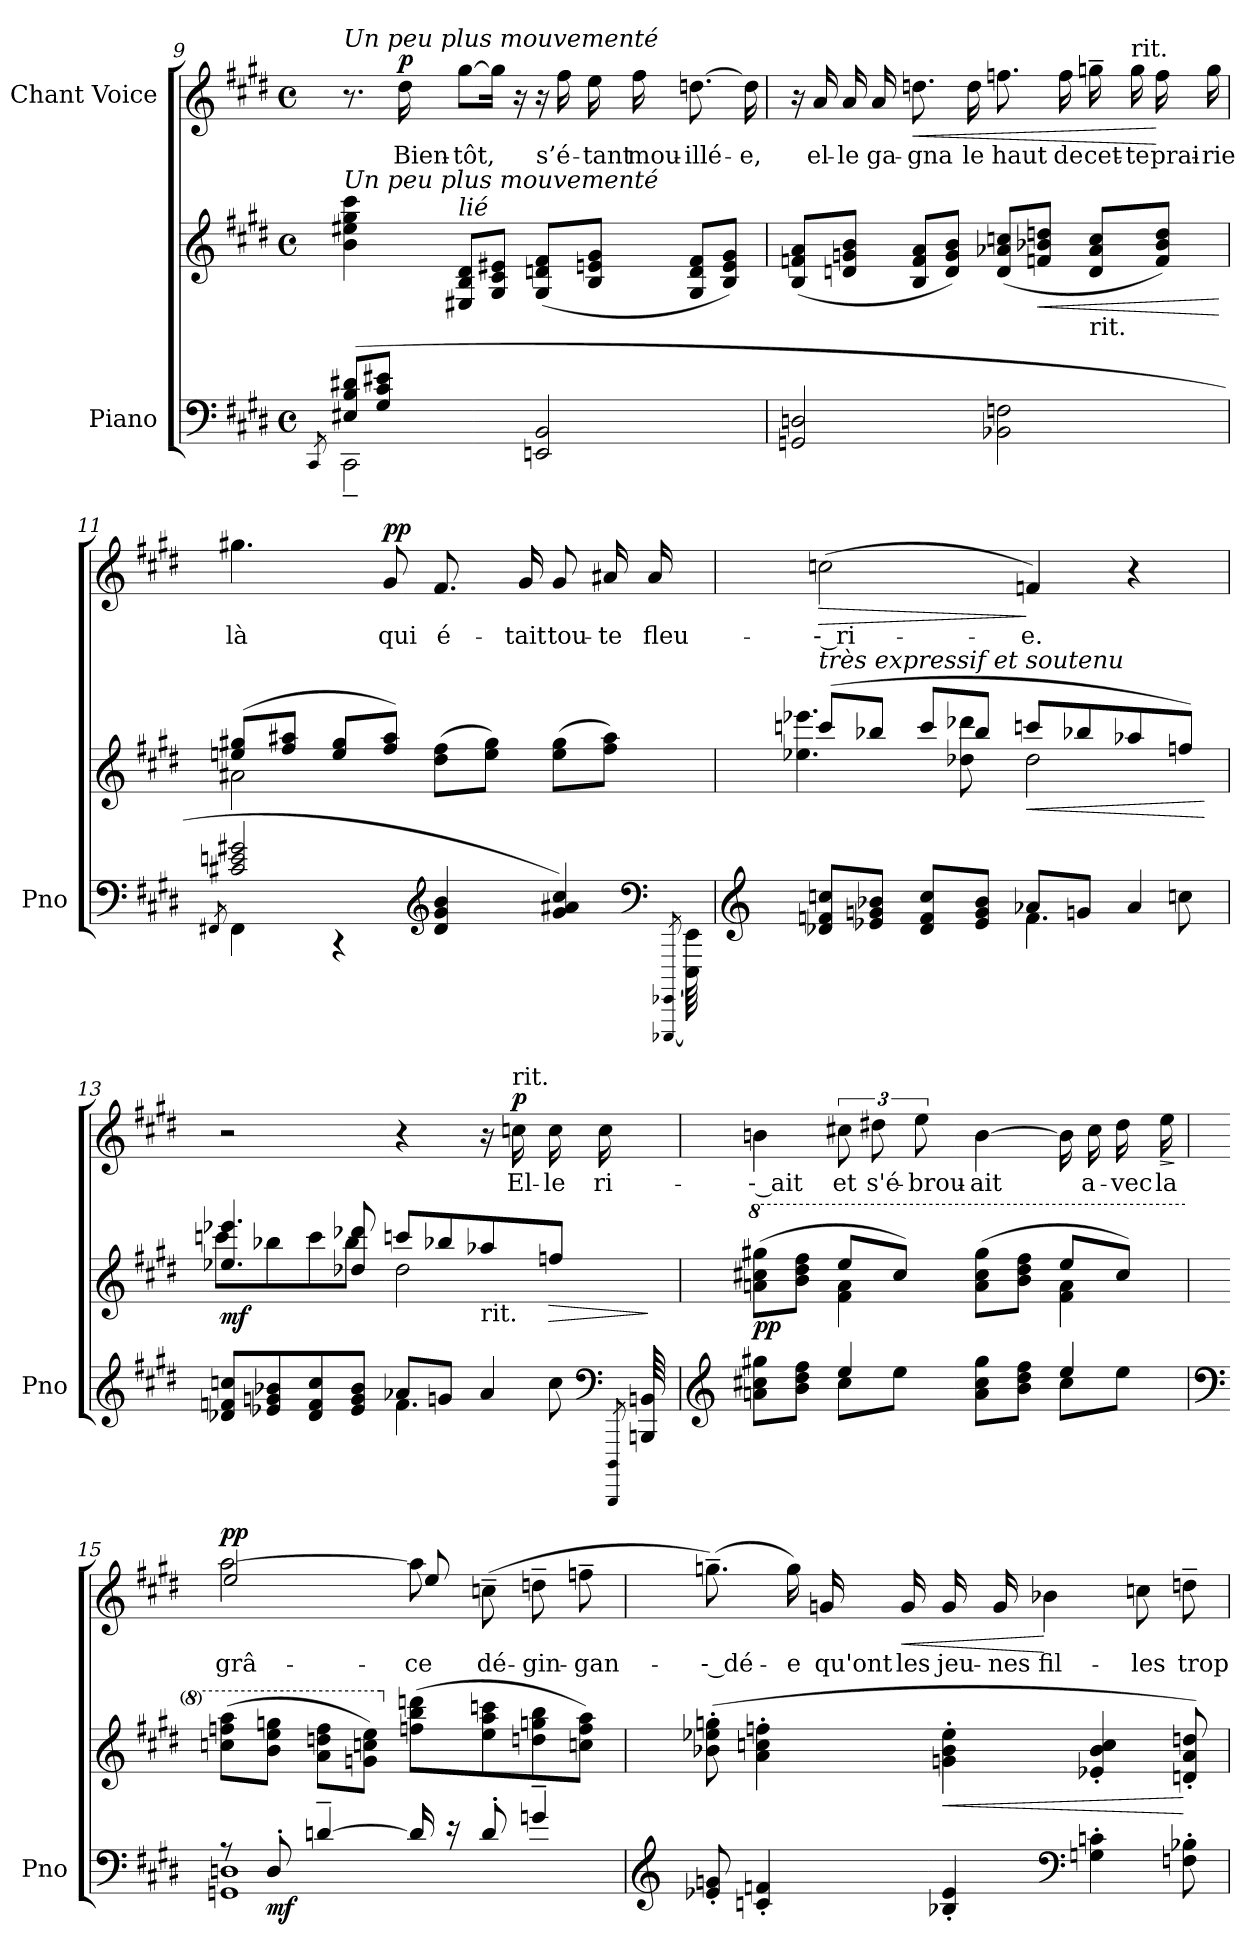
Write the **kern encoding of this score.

**kern	**kern	**dynam	**kern	**text	**dynam
*part2	*part2	*part2	*part1	*part1	*part1
*staff3	*staff2	*staff2/3	*staff1	*staff1	*staff1
*I"Piano	*	*	*I"Chant  Voice	*	*
*I'Pno	*	*	*	*	*
*clefF4	*clefG2	*	*clefG2	*	*
*k[f#c#g#d#]	*k[f#c#g#d#]	*	*k[f#c#g#d#]	*	*
*M4/4	*M4/4	*	*M4/4	*	*
*met(c)	*met(c)	*	*met(c)	*	*
=9	=9	=9	=9	=9	=9
*^	*	*	*	*	*
.	8qCC#/	.	.	.	.	.
*	*	*^	*	*	*	*
!	!	!	!	!	!LO:TX:i:t=Un peu plus mouvementé	!	!
!	!	!LO:TX:i:t=Un peu plus mouvementé	!	!	!	!	!
!	!	!	!	!LO:DY:b	!	!	!
!	!	!	!	!LO:DY:n=1:b	!	!	!
(<8E#X/ 8B/ 8d#X/L	2CC#~<\	4b\ 4ee#X\ 4gg#\ 4ccc#\	4ryy	p other-dynamics	8.r	.	.
8G#/ 8c#/ 8e#X/J	.	.	.	.	.	.	.
!	!	!	!	!	!	!	!LO:DY:a
.	.	.	.	.	16dd#\	Bien-	p
!	!	!LO:TX:i:t=lié	!	!	!	!	!
2.ryy	.	4ryy	8E#X/ 8B/ 8d#/L	.	[8gg#\L	-tôt,	.
.	.	.	8G#/ 8c#/ 8e#X/J)	.	16gg#\Jk]	.	.
.	.	.	.	.	16r	.	.
.	2EEn/ 2BB/	2ryy	(<8G#/ 8dn/ 8f#/L	.	16r	.	.
.	.	.	.	.	16ff#\	s’é-	.
.	.	.	8B/ 8en/ 8g#/J	.	16ee\	-tant	.
.	.	.	.	.	16ff#\	mou-	.
.	.	.	8G#/ 8d/ 8f#/L	.	[8.ddn\	-illé-	.
.	.	.	8B/ 8e/ 8g#/J)	.	.	.	.
.	.	.	.	.	16dd\]	-e,	.
*v	*v	*	*	*	*	*	*
*	*v	*v	*	*	*	*
=10	=10	=10	=10	=10	=10
2GGn/ 2Dn/	(8B/ 8fn/ 8a/L	.	16r	.	.
.	.	.	16a/	el-	.
.	8dn/ 8gn/ 8b/J	.	16a/	-le	.
.	.	.	16a/	ga-	.
!	!	!	!	!	!LO:HP:b
.	8B/ 8f/ 8a/L	.	8.ddn\	-gna	<
.	8d/ 8g/ 8b/J)	.	.	.	.
.	.	.	16dd\	le	.
2BB-X\ 2Fn\	(8d/ 8a-X/ 8ccn/L	.	8.ffn\	haut	.
!	!	!LO:HP:b	!	!	!
.	8fn/ 8b-X/ 8ddn/J	<	.	.	.
.	.	.	16ff\	de	.
!	!LO:TX:b:t=rit.	!	!	!	!
.	8d/ 8a-/ 8cc/L	.	16ggn~\	cet-	.
!	!	!	!LO:TX:a:t=rit.	!	!
.	.	.	16gg\	-te	.
.	8f/ 8b-/ 8dd/J)	.	16ff\	prai-	[
.	.	.	16gg\	-rie	.
.	.	[	.	.	.
=11	=11	=11	=11	=11	=11
*^	*	*	*	*	*
.	8qFF#X/	.	.	.	.	.
*	*	*^	*	*	*	*
2c#X/ 2en/ 2g#X/	4FF#\	(8een/ 8gg#X/L	(2a#X\	.	4.gg#X\	là	.
.	.	8ff#/ 8aa#X/J	.	.	.	.	.
.	4r	8ee/ 8gg#/L	.	.	.	.	.
!	!	!	!	!	!	!	!LO:DY:a
.	.	8ff#/ 8aa#/J)	.	.	8g#/	qui	pp
*clefG2	*	*	*	*	*	*	*
4d#/ 4g#/ 4b/	4ryy	(>8dd#\ 8ff#\L	4ryy	.	8.f#/	é-	.
.	.	8ee\ 8gg#\J)	.	.	.	.	.
.	.	.	.	.	16g#/	-tait	.
4g#/ 4a#X/ 4cc#/)	8ryy	(>8ee\ 8gg#\L	4ryy	.	8g#/	tou-	.
.	16..ryy	8ff#\ 8aa#\J)	.	.	16a#X/	-te	.
.	.	.	.	.	16a#/	fleu-	.
.	[<8qEEE-X/ [<8qEE-X/	.	.	.	.	.	.
*clefF4	*	*	*	*	*	*	*
.	64EEE-] 64EE-]	.	.	.	.	.	.
=12	=12	=12	=12	=12	=12	=12	=12
*clefG2	*	*	*	*	*	*	*
!	!	!LO:TX:i:t=très expressif et soutenu	!	!	!	!	!
!	!	!	!	!	!	!	!LO:HP:b
8d-X/ 8fn/ 8ccn/L	2ryy	(8cccn/L	4.ee-X\ 4.eee-X\	.	(2ccn\	-- ri-	>
8e-X/ 8gn/ 8b-X/J	.	8bb-X/J	.	.	.	.	.
8d-/ 8f/ 8cc/L	.	8ccc/L	.	.	.	.	.
8e-/ 8g/ 8b-/J	.	8bb-/J	8dd-X\ 8ddd-X\	.	.	.	.
!	!	!	!	!LO:HP:b	!	!	!
8a-X/L	4.f\	8cccn/L	2dd-\	<	4fn/)	-e.	]
8gn/J	.	8bb-X/	.	.	.	.	.
4a-/	.	8aa-X/	.	.	4r	.	.
.	8ccn\	8ffn/J)	.	.	.	.	.
*v	*v	*	*	*	*	*	*
*	*v	*v	*	*	*	*
.	.	[	.	.	.
=13	=13	=13	=13	=13	=13
*^	*^	*	*	*	*
*	*^	*	*	*	*	*	*
!	!	!	!	!	!LO:DY:b	!	!	!
8d-X/ 8fn/ 8ccn/L	2ryy	2ryy	4.ee-X/ 4.eee-X/	(<8cccn\L	mf	2r	.	.
8e-X/ 8gn/ 8b-X/	.	.	.	8bb-X\	.	.	.	.
8d-/ 8f/ 8cc/	.	.	.	8ccc\	.	.	.	.
8e-/ 8g/ 8b-/J)	.	.	8dd-X/ 8ddd-X/	8bb-\J	.	.	.	.
8a-X/L	4.f\	4ryy	8cccn/L	2dd-\	.	4r	.	.
8gn/J	.	.	8bb-X/	.	.	.	.	.
!	!	!	!LO:TX:b:t=rit.	!	!	!	!	!
4a-/	.	8ryy	8aa-X/	.	.	16r	.	.
!	!	!	!	!	!	!LO:TX:a:t=rit.	!	!
!	!	!	!	!	!	!	!	!LO:DY:a
.	.	.	.	.	.	16ccn\	El-	p
!	!	!	!	!	!LO:HP:b	!	!	!
.	8cc\	16..ryy	(8ffn/J	.	>	16cc\	-le	.
.	.	.	.	.	.	16cc\	ri-	.
.	.	8qBBB/ 8qBB/	.	.	.	.	.	.
*clefF4	*	*	*	*	*	*	*	*
.	.	64BBBn 64BBn	.	.	.	.	.	.
*v	*v	*v	*	*	*	*	*	*
*	*v	*v	*	*	*	*
.	.	]	.	.	.
=14	=14	=14	=14	=14	=14
*clefG2	*	*	*	*	*
*^	*	*	*	*	*
*	*	*8va	*	*	*	*
*	*	*^	*	*	*	*
!	!	!	!	!LO:DY:b	!	!	!
8an\ 8cc#X\ 8gg#X\L	4ryy	(8aan\ 8ccc#X\ 8ggg#X\L	4ryy	pp	4bn\	-- ait	.
8b\ 8dd#\ 8ff#\J	.	8bb\ 8ddd#\ 8fff#\J	.	.	.	.	.
8cc#\L	4ee/	8eee/L	4ff#\ 4aa\	.	12cc#X\	et	.
.	.	.	.	.	12dd#X\	s'é-	.
8ee\J	.	8ccc#/J)	.	.	.	.	.
.	.	.	.	.	12ee\	-brou-	.
8a\ 8cc#\ 8gg#\L	4ryy	(8aa\ 8ccc#\ 8ggg#\L	4ryy	.	[4b\	-ait	.
8b\ 8dd#\ 8ff#\J	.	8bb\ 8ddd#\ 8fff#\J	.	.	.	.	.
8cc#\L	4ee/	8eee/L	4ff#\ 4aa\	.	16b\]	.	.
.	.	.	.	.	16cc#\	a-	.
8ee\J	.	8ccc#/J)	.	.	16dd#\	-vec	.
!	!	!	!	!	!	!	!LO:HP:b
.	.	.	.	.	16ee\	la	>
*v	*v	*	*	*	*	*	*
*	*v	*v	*	*	*	*
.	.	.	.	.	]
=15	=15	=15	=15	=15	=15
*clefF4	*	*	*	*	*
*^	*	*	*^	*	*
!	!	!	!	!	!	!	!LO:DY:a
8r	1GGn 1Dn	(8cccn\ 8fffn\ 8aaa\L	.	[>2aa\	2ee/	grâ-	pp
!	!	!	!LO:DY:b=2	!	!	!	!
8D'/	.	8bb\ 8eee\ 8gggn\J	mf	.	.	.	.
[4dn~/	.	8aa\ 8dddn\ 8fff\L	.	.	.	.	.
.	.	8ggn\ 8cccn\ 8eee\J)	.	.	.	.	.
*	*	*X8va	*	*	*	*	*
16d/]	.	(8ffn\ 8bb\ 8dddn\L	.	8aa\]	8ee/	-ce	.
16r	.	.	.	.	.	.	.
8d'/	.	8ee\ 8aa\ 8cccn\	.	(>8ccn~>\	8ryy	dé-	.
4gn~/	.	8ddn\ 8ggn\ 8bb\	.	8ddn~>\	4ryy	-gin-	.
.	.	8ccn\ 8ff\ 8aa\J)	.	8ffn~>\	.	-gan-	.
*v	*v	*	*	*v	*v	*	*
=16	=16	=16	=16	=16	=16
*clefG2	*	*	*	*	*
8e-X/' 8gn/'	(8b-X\' 8ee-X\' 8ggn\'	.	(8.ggn~\)	-- dé-	.
4cn/' 4fn/'	4a\' 4ccn\' 4ffn\'	.	.	.	.
.	.	.	16gg\)	-e	.
.	.	.	16gn/	qu'ont	.
!	!	!	!	!	!LO:HP:b
.	.	.	16g/	les	<
!	!	!LO:HP:b	!	!	!
4B-X/' 4e-/'	4gn\' 4b-\' 4ee-\'	<	16g/	jeu-	.
.	.	.	16g/	-nes	.
.	.	.	4b-X\	fil-	[
*clefF4	*	*	*	*	*
4Gn\'< 4cn\'<	4e-X/'> 4b-/'> 4cc/'>	.	.	.	.
.	.	.	8ccn\	-les	.
8Fn\'< 8B-X\'<	8dn/'> 8a/'> 8ddn/'>)	[	8ddn~\	trop	.
=	=	=	=	=	=
*-	*-	*-	*-	*-	*-
